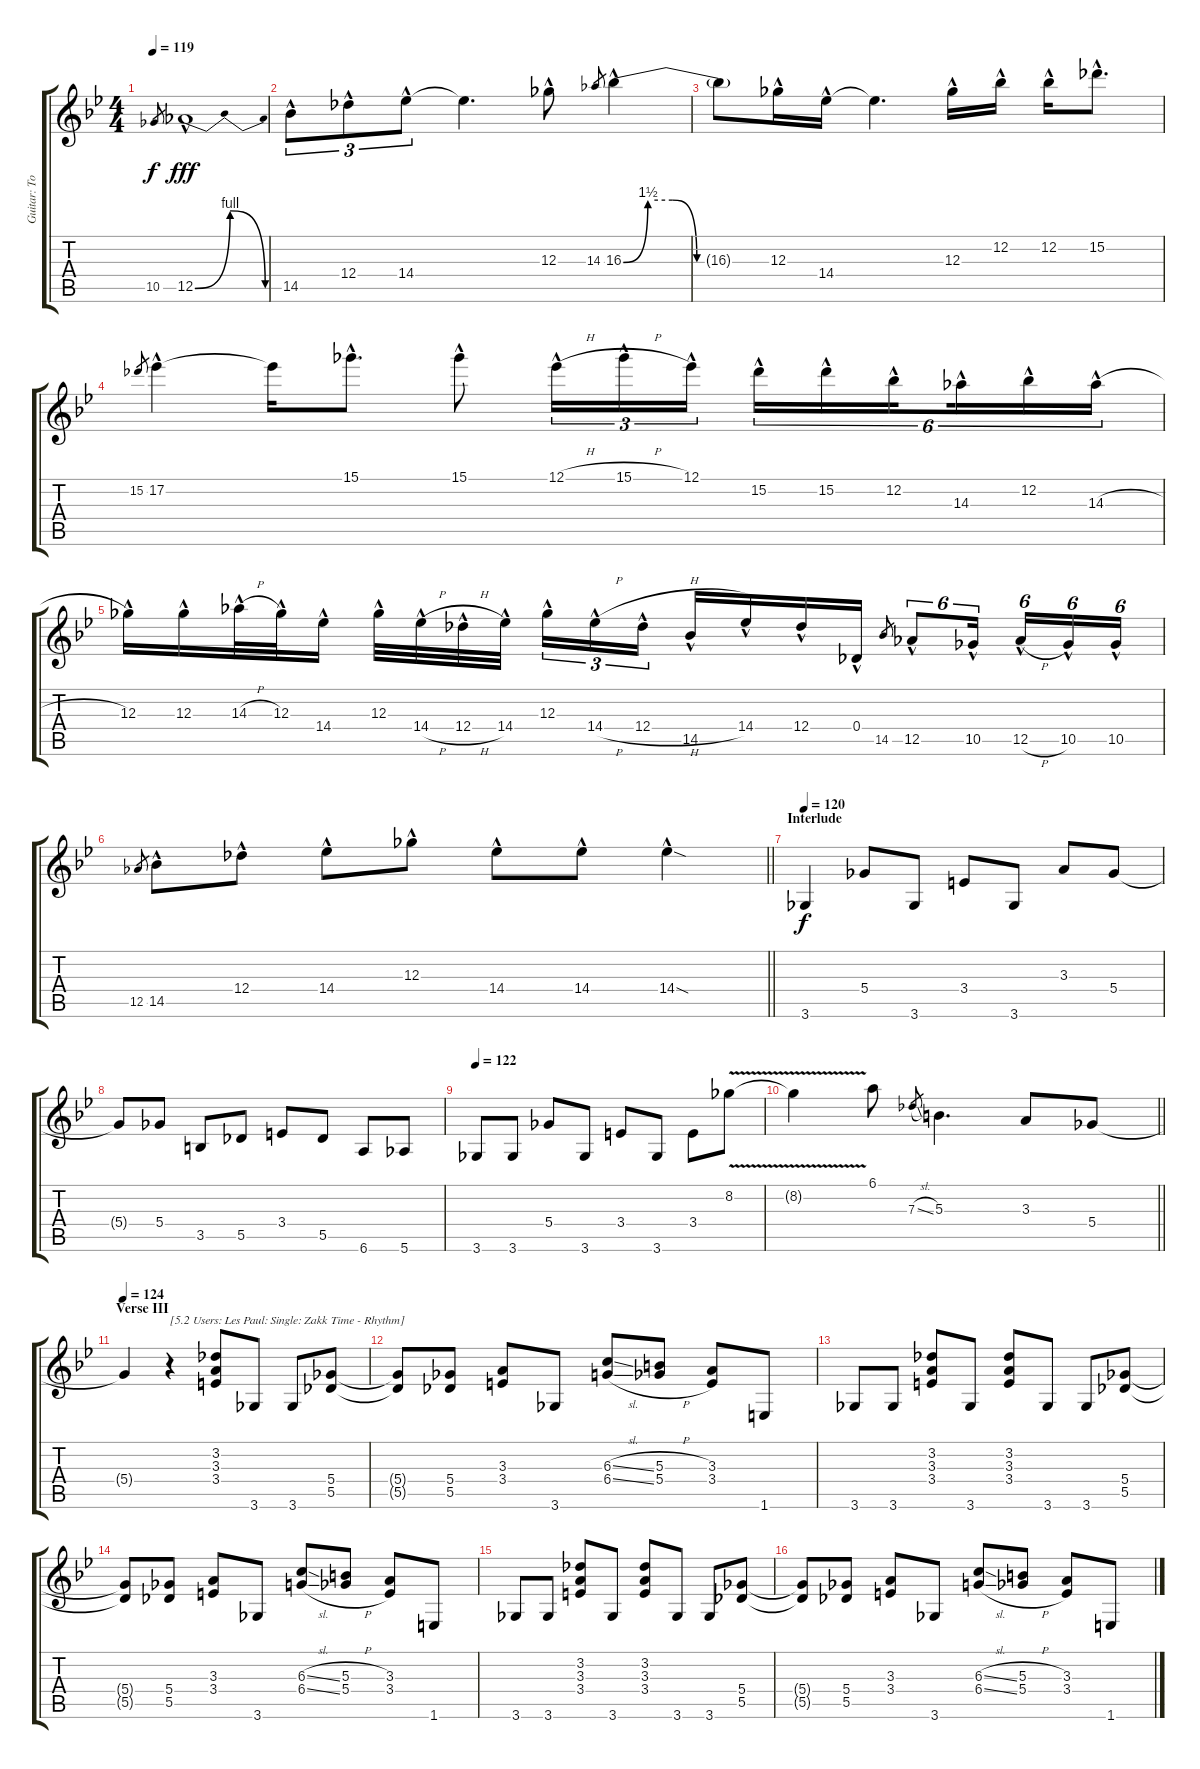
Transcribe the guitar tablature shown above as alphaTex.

\track ("Guitar: Tony L" "Guitar: To") {instrument distortionguitar}
\staff {score tabs}
\tuning (Eb4 Bb3 Gb3 Db3 Ab2 Eb2) {hide}
\ts (4 4)
\tempo 119
\clef g2
\ks bb
10.5.8{gr dy f} 12.5{be (bendrelease 0 0 10 4 50 4 60 0) hac}.1{dy fff} |
14.5{hac}.8{tu (3 2)} 12.4{hac}.8{tu (3 2)} 14.4{hac}.8{tu (3 2)} 14.4{t}.4{d} 12.3{hac}.8 14.3.8{gr} 16.3{be (custom 0 0 10 6 20 6 30 0 60 0) hac}.4 |
16.3{t}.8 12.3{hac}.16 14.4{hac}.16 14.4{t}.4{d} 12.3{hac}.16 12.2{hac}.16 12.2{hac}.16 15.2{hac}.8{d} |
15.2.8{gr} 17.2{hac}.4 17.2{t}.16 15.1{hac}.8{d} 15.1{hac}.8 12.1{h hac}.16{tu (3 2)} 15.1{h hac}.16{tu (3 2)} 12.1{hac}.16{tu (3 2)} 15.2{hac}.16{tu (6 4)} 15.2{hac}.16{tu (6 4)} 12.2{hac}.16{tu (6 4) beam splitsecondary} 14.3{hac}.16{tu (6 4)} 12.2{hac}.16{tu (6 4)} 14.3{h hac}.16{tu (6 4)} |
12.3{hac}.16 12.3{hac}.16 14.3{h hac}.32 12.3{hac}.32 14.4{hac}.16 12.3{hac}.32 14.4{h hac}.32 12.4{h hac}.32 14.4{hac}.32{beam splitsecondary} 12.3{hac}.16{tu (3 2)} 14.4{h hac}.16{tu (3 2)} 12.4{h hac}.16{tu (3 2)} 14.5{hac}.16 14.4{hac}.16 12.4{hac}.16 0.4{hac}.16 14.5.8{gr} 12.5{hac}.8{tu (6 4)} 10.5{hac}.16{tu (6 4) beam splitsecondary} 12.5{h hac}.16{tu (6 4)} 10.5{hac}.16{tu (6 4)} 10.5{hac}.16{tu (6 4)} |
\barLineRight lightlight
12.5.8{gr} 14.5{hac}.8 12.4{hac}.8 14.4{hac}.8 12.3{hac}.8 14.4{hac}.8 14.4{hac}.8 14.4{sod hac}.4 |
\section ("" "Interlude")
\tempo 120
3.6.4{dy f volume 13} 5.4.8 3.6.8 3.4.8 3.6.8 3.3.8 5.4.8 |
5.4{t}.8 5.4.8 3.5.8 5.5.8 3.4.8 5.5.8 6.6.8 5.6.8 |
\tempo 122
3.6.8 3.6.8 5.4.8 3.6.8 3.4.8 3.6.8 3.4.8 8.2{v}.8 |
\barLineRight lightlight
8.2{t}.4 6.1.8 7.3{sl}.8{gr} 5.3.4{d} 3.3.8 5.4.8 |
\section ("" "Verse III")
\tempo 124
5.4{t}.4 r.4{txt "[5.2 Users: Les Paul: Single: Zakk Time - Rhythm]" volume 13 instrument distortionguitar} (3.2 3.3 3.4).8 3.6.8 3.6.8 (5.4 5.5).8 |
(5.4{t} 5.5{t}).8 (5.4 5.5).8 (3.3 3.4).8 3.6.8 (6.3{sl} 6.4{sl}).8 (5.3{h} 5.4{h}).8 (3.3 3.4).8 1.6.8 |
3.6.8 3.6.8 (3.2 3.3 3.4).8 3.6.8 (3.2 3.3 3.4).8 3.6.8 3.6.8 (5.4 5.5).8 |
(5.4{t} 5.5{t}).8 (5.4 5.5).8 (3.3 3.4).8 3.6.8 (6.3{sl} 6.4{sl}).8 (5.3{h} 5.4{h}).8 (3.3 3.4).8 1.6.8 |
3.6.8 3.6.8 (3.2 3.3 3.4).8 3.6.8 (3.2 3.3 3.4).8 3.6.8 3.6.8 (5.4 5.5).8 |
(5.4{t} 5.5{t}).8 (5.4 5.5).8 (3.3 3.4).8 3.6.8 (6.3{sl} 6.4{sl}).8 (5.3{h} 5.4{h}).8 (3.3 3.4).8 1.6.8
